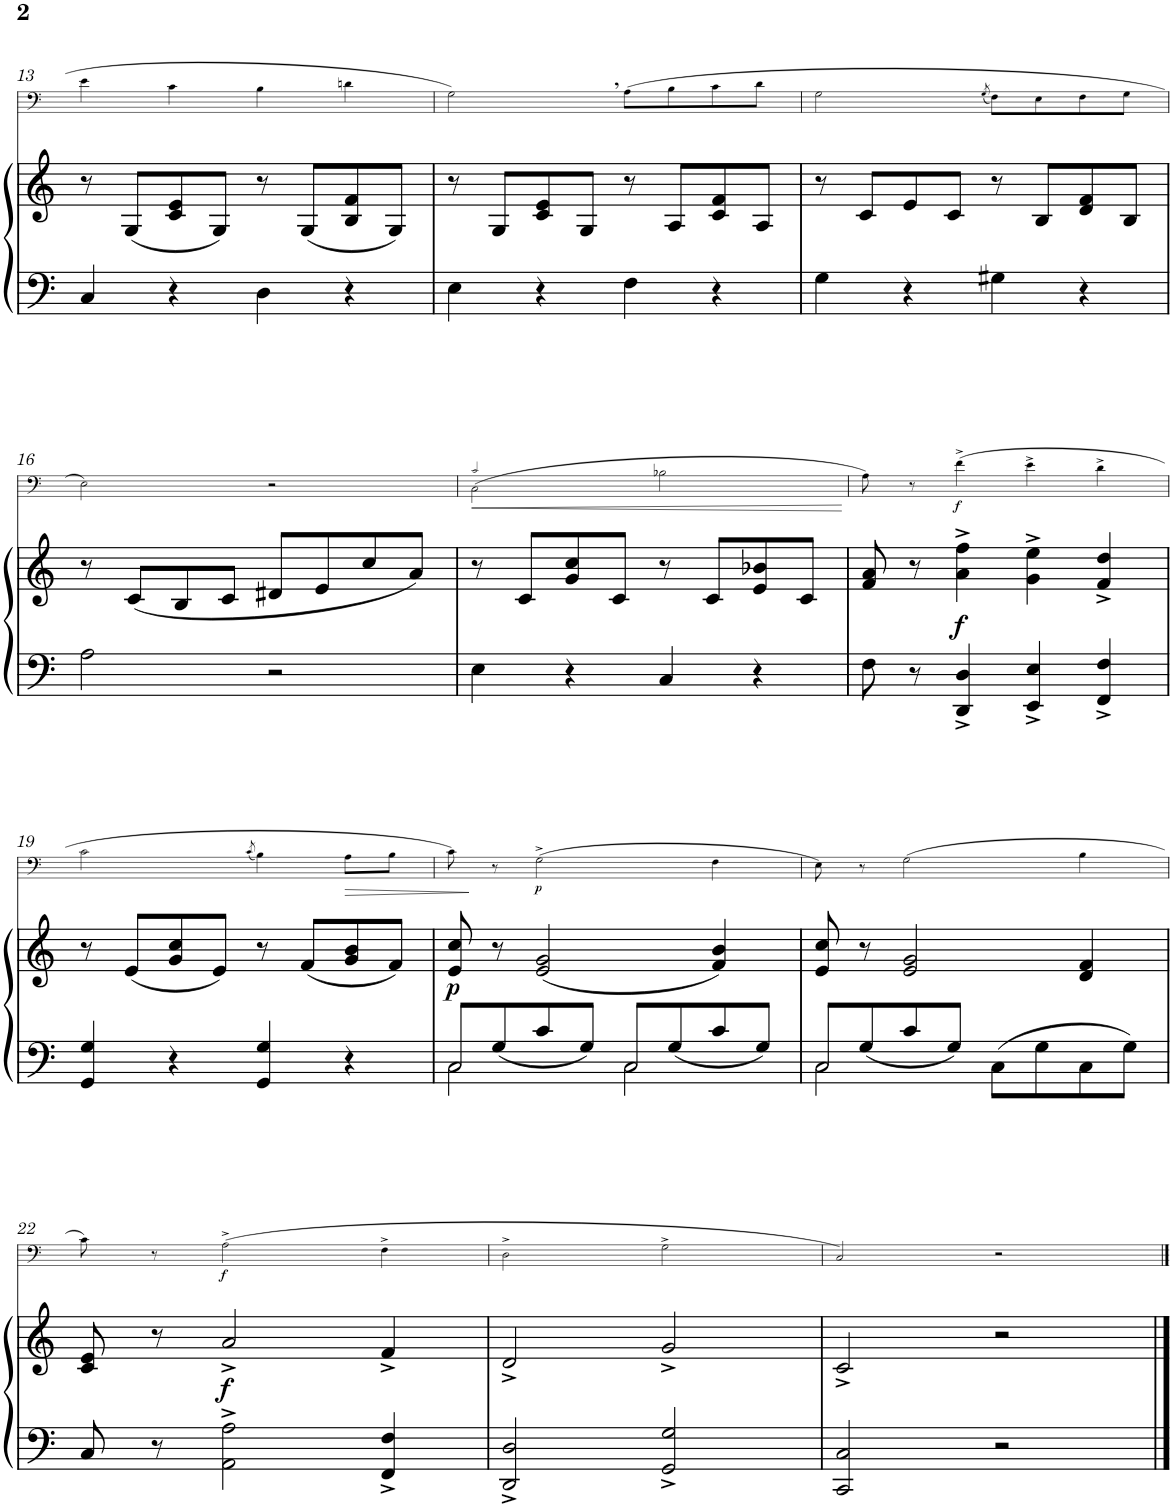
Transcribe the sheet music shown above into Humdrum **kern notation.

**kern	**kern	**dynam	**kern	**dynam
*part2	*part2	*part2	*part1	*part1
*staff3	*staff2	*staff2/3	*staff1	*staff1
*I"Piano	*	*	*I"Trombone	*
*I'Pno	*	*	*I'Trb	*
!!LO:PB:g=z
*clefF4	*clefG2	*	*clefF4	*
*k[]	*k[]	*	*k[]	*
*M4/4	*M4/4	*	*M4/4	*
*met(c)	*met(c)	*	*met(c)	*
=13	=13	=13	=13	=13
4C/	8r	.	4e\	.
.	(8G/L	.	.	.
4r	8c/ 8e/	.	4c\	.
.	8G/J)	.	.	.
4D\	8r	.	4B\	.
.	(8G/L	.	.	.
4r	8B/ 8f/	.	4dn\	.
.	8G/J)	.	.	.
=14	=14	=14	=14	=14
4E\	8r	.	2G,\	.
.	8G/L	.	.	.
4r	8c/ 8e/	.	.	.
.	8G/J	.	.	.
4F\	8r	.	(8A\L	.
.	8A/L	.	8B\	.
4r	8c/ 8f/	.	8c\	.
.	8A/J	.	8d\J	.
=15	=15	=15	=15	=15
4G\	8r	.	2G\	.
.	8c/L	.	.	.
4r	8e/	.	.	.
.	8c/J	.	.	.
.	.	.	(8qG/	.
4G#X\	8r	.	8F\L)	.
.	8B/L	.	8E\	.
4r	8d/ 8f/	.	8F\	.
.	8B/J	.	8G\J	.
!!LO:LB:g=z
=16	=16	=16	=16	=16
2A\	8r	.	2E\)	.
.	(8c/L	.	.	.
.	8B/	.	.	.
.	8c/J	.	.	.
2r	8d#X/L	.	2r	.
.	8e/	.	.	.
.	8cc/	.	.	.
.	8a/J)	.	.	.
=17	=17	=17	=17	=17
!	!	!	!	!LO:HP:b
*	*	*	*^	*
4E\	8r	.	(>2C\	2c!/	<
.	8c/L	.	.	.	.
4r	8g/ 8cc/	.	.	.	.
.	8c/J	.	.	.	.
4C/	8r	.	2B-X\	2ryy	.
.	8c/L	.	.	.	.
4r	8e/ 8b-X/	.	.	.	.
.	8c/J	.	.	.	.
*	*	*	*v	*v	*
.	.	.	.	[
=18	=18	=18	=18	=18
8F\	8f/ 8a/	.	8A\)	.
8r	8r	.	8r	.
!	!	!LO:DY:b	!	!LO:DY:b
4DD/^ 4D/^	4a\^ 4ff\^	f	(4f^\	f
4EE/^ 4E/^	4g\^ 4ee\^	.	4e^\	.
4FF/^ 4F/^	4f/^ 4dd/^	.	4d^\	.
!!LO:LB:g=z
=19	=19	=19	=19	=19
4GG/ 4G/	8r	.	2c\	.
.	(8e/L	.	.	.
4r	8g/ 8cc/	.	.	.
.	8e/J)	.	.	.
.	.	.	(8qc/	.
4GG/ 4G/	8r	.	4B\)	.
.	(8f/L	.	.	.
!	!	!	!	!LO:HP:b
4r	8g/ 8b/	.	8A\L	>
.	8f/J)	.	8B\J	.
=20	=20	=20	=20	=20
*^	*	*	*	*
!	!LO:N:head=open	!	!LO:DY:b	!	!
2C\	8C/L	8e/ 8cc/	p	8c\)	.
.	8G/	8r	.	8r	]
!	!	!	!	!	!LO:DY:b
.	8c/	(2e/ 2g/	.	(2G^\	p
.	8G/J	.	.	.	.
!	!LO:N:head=open	!	!	!	!
2C\	8C/L	.	.	.	.
.	8G/	.	.	.	.
.	8c/	4f/ 4b/)	.	4F\	.
.	8G/J	.	.	.	.
=21	=21	=21	=21	=21	=21
!	!LO:N:head=open	!	!	!	!
2C\	8C/L	8e/ 8cc/	.	8E\)	.
.	8G/	8r	.	8r	.
.	8c/	2e/ 2g/	.	(2G\	.
.	8G/J	.	.	.	.
8C\L	2ryy	.	.	.	.
8G\	.	.	.	.	.
8C\	.	4d/ 4f/	.	4B\	.
8G\J	.	.	.	.	.
*v	*v	*	*	*	*
!!LO:LB:g=z
=22	=22	=22	=22	=22
8C/	8c/ 8e/	.	8c\)	.
8r	8r	.	8r	.
!	!	!LO:DY:b	!	!LO:DY:b
2AA\^ 2A\^	2a^/	f	(2A^\	f
4FF/^ 4F/^	4f^/	.	4F^\	.
=23	=23	=23	=23	=23
2DD/^ 2D/^	2d^/	.	2D^\	.
2GG/^ 2G/^	2g^/	.	2G^\	.
=24	=24	=24	=24	=24
2CC/ 2C/	2c^/	.	2C/)	.
2r	2r	.	2r	.
==	==	==	==	==
*-	*-	*-	*-	*-
